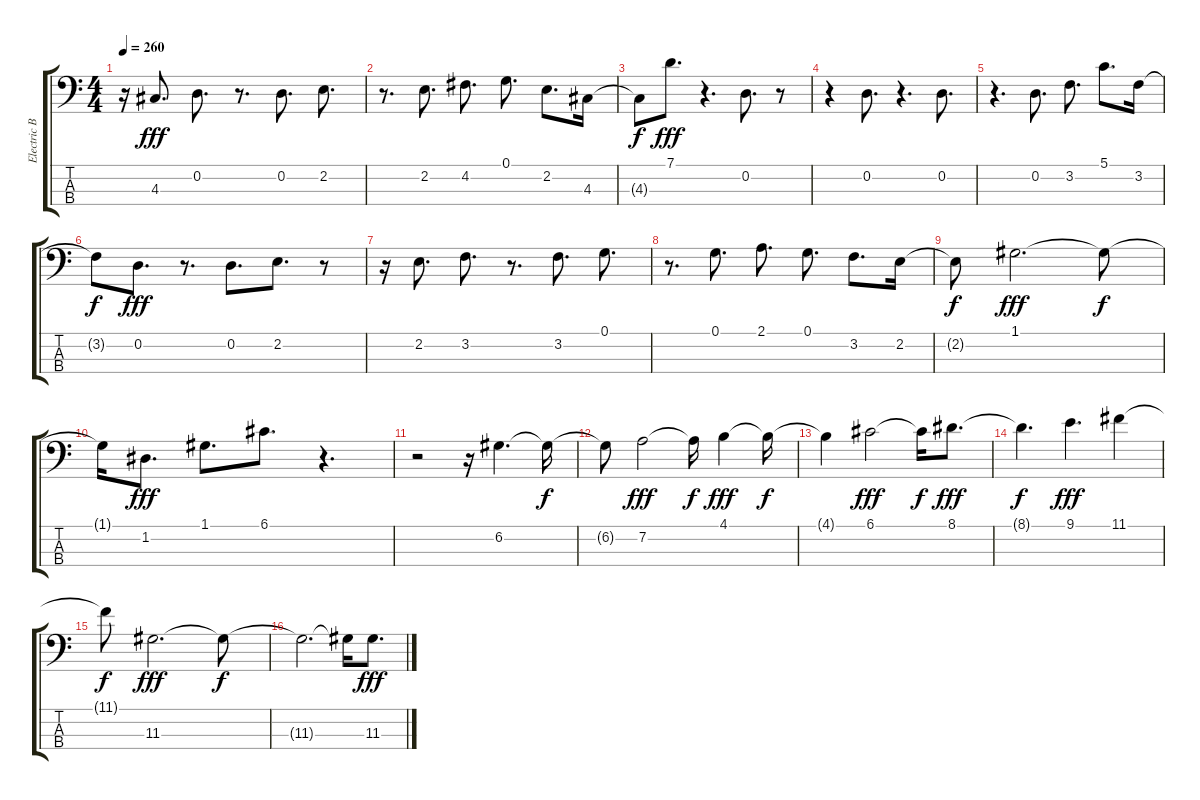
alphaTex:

\track ("Electric Bass" "Electric B") {instrument electricbassfinger}
\staff {score tabs}
\tuning (G2 D2 A1 E1) {hide}
\ts (4 4)
\tempo 260
\clef f4
\ks c
r.16{dy fff} 4.3.8{d} 0.2.8{d} r.8{d} 0.2.8{d} 2.2.8{d} |
r.8{d} 2.2.8{d} 4.2.8{d} 0.1.8{d} 2.2.8{d} 4.3.16 |
4.3{t}.8{dy f} 7.1.8{d dy fff} r.4{d} 0.2.8{d} r.8 |
r.4 0.2.8{d} r.4{d} 0.2.8{d} |
r.4{d} 0.2.8{d} 3.2.8{d} 5.1.8{d} 3.2.16 |
3.2{t}.8{dy f} 0.2.8{d dy fff} r.8{d} 0.2.8{d} 2.2.8{d} r.8 |
r.16 2.2.8{d} 3.2.8{d} r.8{d} 3.2.8{d} 0.1.8{d} |
r.8{d} 0.1.8{d} 2.1.8{d} 0.1.8{d} 3.2.8{d} 2.2.16 |
2.2{t}.8{dy f} 1.1.2{d dy fff} 1.1{t}.8{dy f} |
1.1{t}.16 1.2.8{d dy fff} 1.1.8{d} 6.1.8{d} r.4{d} |
r.2 r.16 6.2.4{d} 6.2{t}.16{dy f} |
6.2{t}.8 7.2.2{dy fff} 7.2{t}.16{dy f} 4.1.4{dy fff} 4.1{t}.16{dy f} |
4.1{t}.4 6.1.2{dy fff} 6.1{t}.16{dy f} 8.1.8{d dy fff} |
8.1{t}.4{d dy f} 9.1.4{d dy fff} 11.1.4 |
11.1{t}.8{dy f} 11.3.2{d dy fff} 11.3{t}.8{dy f} |
11.3{t}.2{d} 11.3{t}.16 11.3.8{d dy fff}
